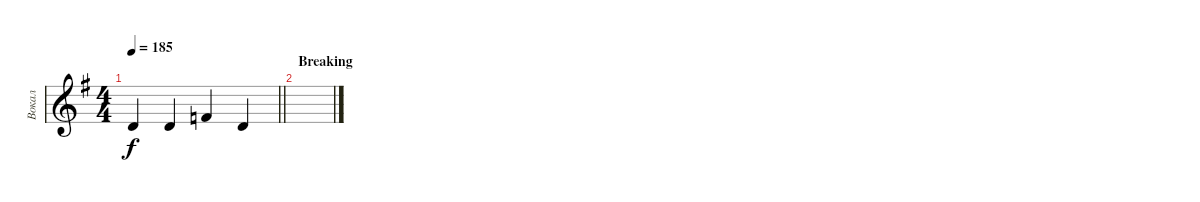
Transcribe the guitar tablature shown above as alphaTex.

\track ("Вокал" "Вокал") {instrument trumpet}
\staff {score}
\tuning (E4 B3 G3 D3 A2 E2) {hide}
\ts (4 4)
\tempo 185
\clef g2
\barLineRight lightlight
\ks eminor
3.2.4{dy f} 3.2.4 6.2.4 3.2.4 |
\section ("" "Breaking")
